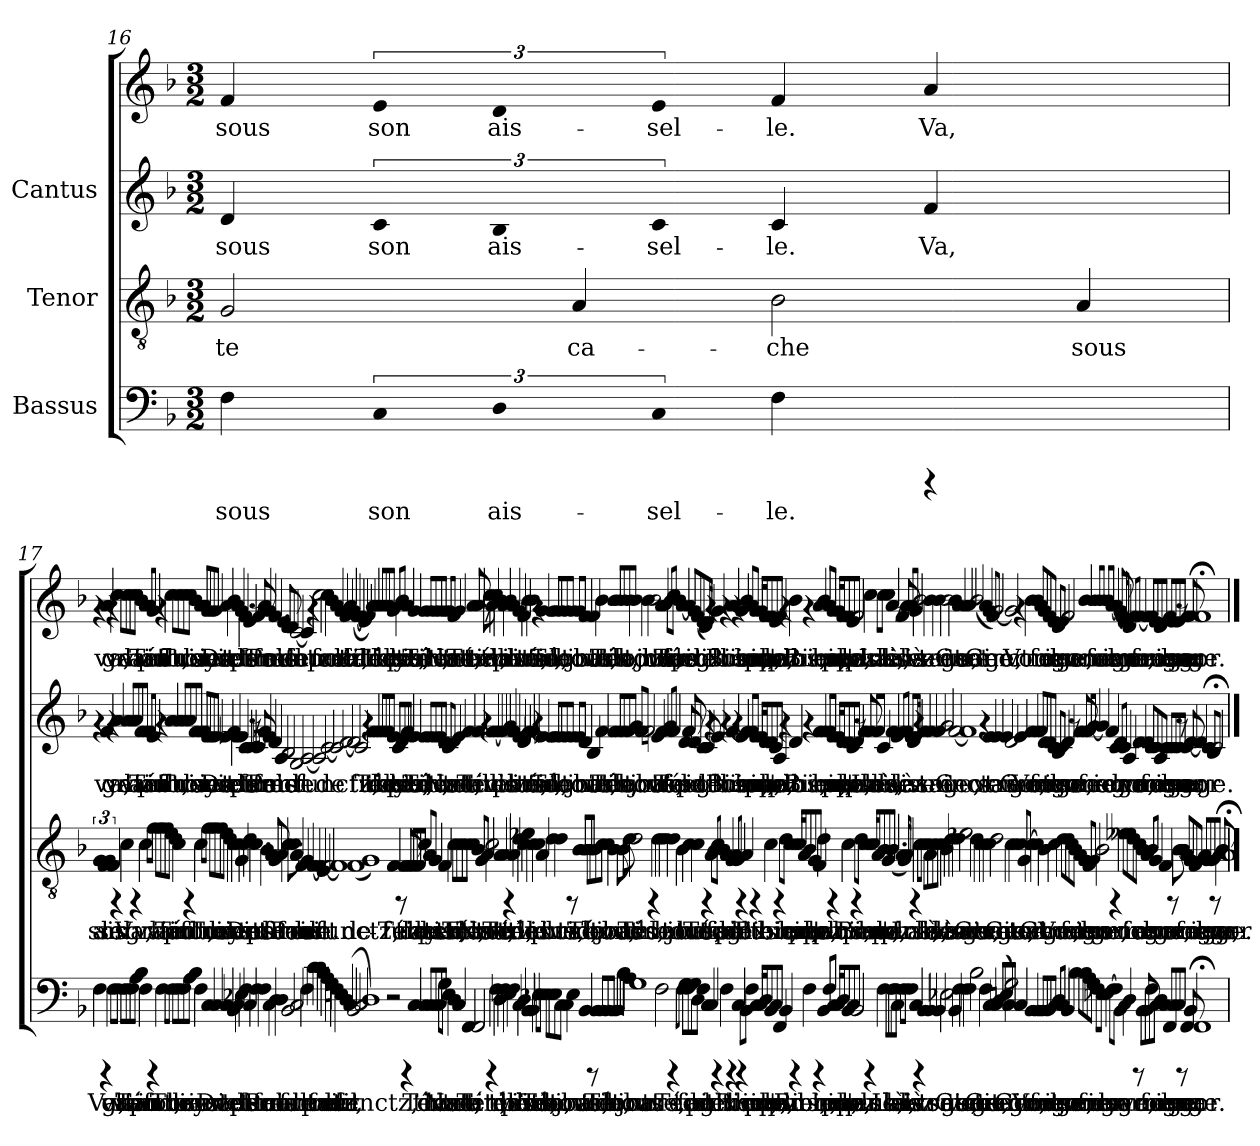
**kern	**text	**kern	**text	**kern	**text	**kern	**text
*part3	*part3	*part2	*part2	*part1	*part1	*part1	*part1
*staff4	*staff4	*staff3	*staff3	*staff2	*staff2	*staff1	*staff1
*I"Bassus	*	*I"Tenor	*	*I"Cantus	*	*	*
*clefF4	*	*clefGv2	*	*clefG2	*	*clefG2	*
*k[b-]	*	*k[b-]	*	*k[b-]	*	*k[b-]	*
*F:	*	*F:	*	*F:	*	*F:	*
*M3/2	*	*M3/2	*	*M3/2	*	*M3/2	*
=16	=16	=16	=16	=16	=16	=16	=16
!	!LO:LY:b:cj	!	!LO:LY:b:cj	!	!LO:LY:b:cj	!	!LO:LY:b:cj
4F\	sous	2G/	te	4d/	sous	4f/	sous
*	*	*	*	*	*	*MM132	*
!LO:N:vis=4	!LO:LY:b:cj	!	!	!LO:N:vis=4	!LO:LY:b:cj	!LO:N:vis=4	!LO:LY:b:cj
6C/	son	.	.	6c/	son	6e/	son
!LO:N:vis=4	!LO:LY:b:cj	!	!	!LO:N:vis=4	!LO:LY:b:cj	!LO:N:vis=4	!LO:LY:b:cj
6D/	ais-	.	.	6B-/	ais-	6d/	ais-
!	!	!	!LO:LY:b:cj	!	!	!	!
.	.	4A/	ca-	.	.	.	.
!LO:N:vis=4	!LO:LY:b:cj	!	!	!LO:N:vis=4	!LO:LY:b:cj	!LO:N:vis=4	!LO:LY:b:cj
6C/	-sel-	.	.	6c/	-sel-	6e/	-sel-
!	!LO:LY:b:cj	!	!LO:LY:b:cj	!	!LO:LY:b:cj	!	!LO:LY:b:cj
4F\	-le.	2B-\	-che	4c/	-le.	4f/	-le.
!	!	!	!	!	!LO:LY:b:cj	!	!LO:LY:b:cj
4rCCC	.	.	.	4f/	Va,	4a/	Va,
!	!	!	!LO:LY:b:cj	!	!	!	!
4ryy	.	4A/	sous	4ryy	.	4ryy	.
!!LO:LB:g=z
=17	=17	=17	=17	=17	=17	=17	=17
!	!LO:LY:b:cj	!LO:N:vis=4	!LO:LY:b:cj	!	!	!	!
4F\	Va,	6G/	son	4rf	.	4rf	.
!	!	!LO:N:vis=4	!LO:LY:b:cj	!	!	!	!
.	.	6F/	ais-	.	.	.	.
!	!	!	!	!	!LO:LY:b:cj	!	!LO:LY:b:cj
4rCCC	.	.	.	4f/	va,	4a/	va,
!	!	!LO:N:vis=4	!LO:LY:b:cj	!	!	!	!
.	.	6G/	-sel-	.	.	.	.
!	!LO:LY:b:cj	!	!LO:LY:b:cj	!	!	!	!
4F\	va	4F/	-le.	4rf	.	4rf	.
!	!LO:LY:b:cj	!	!	!	!LO:LY:b:cj	!	!LO:LY:b:cj
8F\L	grand	4rFF	.	4a/	va	4cc\	va
!	!LO:LY:b:cj	!	!	!	!	!	!
8F\J	vi-	.	.	.	.	.	.
!	!LO:LY:a:cj	!	!LO:LY:a:cj	!	!LO:LY:a:cj	!	!LO:LY:a:cj
8F\L	-lain	4c\	Va,	8a/L	grand	8cc\L	grand
!	!LO:LY:a:cj	!	!	!	!LO:LY:a:cj	!	!LO:LY:a:cj
8F\	Té-	.	.	8a/	vi-	8cc\	vi-
!	!LO:LY:a:cj	!	!	!	!LO:LY:a:cj	!	!LO:LY:a:cj
8A\	-tin	4rFF	.	8a/	-lain	8cc\	-lain
!	!LO:LY:a:cj	!	!	!	!LO:LY:a:cj	!	!LO:LY:a:cj
8B-\J	pu	.	.	8f/J	Té-	8b-\J	Té-
!	!LO:LY:a:cj	!	!LO:LY:a:cj	!	!LO:LY:a:cj	!	!LO:LY:a:cj
4F\	ant,	4c\	va	8f/L	-tin	8a/L	-tin
!	!	!	!	!	!LO:LY:a:cj	!	!LO:LY:a:cj
.	.	.	.	8f/J	pu	8a/J	pu-
!	!	!	!LO:LY:a:cj	!	!LO:LY:a:cj	!	!LO:LY:a:cj
4rCCC	.	8f\L	grand	4e/	ant,	4g/	-ant,
!	!	!	!LO:LY:a:cj	!	!	!	!
.	.	8f\J	vi-	.	.	.	.
!	!LO:LY:a:cj	!	!LO:LY:a:cj	!	!	!	!
4F\	Tu	8f\L	-lain	4rf	.	4rf	.
!	!	!	!LO:LY:a:cj	!	!	!	!
.	.	8f\	Té-	.	.	.	.
!	!LO:LY:a:cj	!	!LO:LY:a:cj	!	!LO:LY:a:cj	!	!LO:LY:a:cj
8F\L	four-	8e\	-tin	4a/	Tu	4cc\	Tu
!	!LO:LY:a:cj	!	!LO:LY:a:cj	!	!	!	!
8F\J	-ni-	8d\J	pu	.	.	.	.
!	!LO:LY:a:cj	!	!LO:LY:a:cj	!	!LO:LY:a:cj	!	!LO:LY:a:cj
8F\L	-roys	4c\	ant,	8a/L	four-	8cc\L	four-
!	!LO:LY:a:cj	!	!	!	!LO:LY:a:cj	!	!LO:LY:a:cj
8F\	bien	.	.	8a/	-ni-	8cc\	-ni-
!	!LO:LY:a:cj	!	!	!	!LO:LY:a:cj	!	!LO:LY:a:cj
8A\	en	4rFF	.	8a/	-roys	8cc\	-roys
!	!LO:LY:a:cj	!	!	!	!LO:LY:a:cj	!	!LO:LY:a:cj
8B-\J	su-	.	.	8f/J	bien	8b-\J	bien
!	!LO:LY:a:cj	!	!LO:LY:a:cj	!	!LO:LY:a:cj	!	!LO:LY:a:cj
4F\	-ant	4c\	Tu	8f/L	en	8a/L	en
!	!	!	!	!	!LO:LY:a:cj	!	!LO:LY:a:cj
.	.	.	.	8f/	su-	8a/	su-
!	!LO:LY:a:cj	!	!LO:LY:a:cj	!	!LO:LY:a:cj	!	!LO:LY:a:cj
4C/	De	8f\L	four-	8e/	-ant	8g/	-ant
!	!	!	!LO:LY:a:cj	!	!LO:LY:a:cj	!	!LO:LY:a:cj
.	.	8f\J	-ni-	8e/J	De	8g/J	De
!	!LO:LY:a:cj	!	!LO:LY:a:cj	!	!LO:LY:a:cj	!	!LO:LY:a:cj
4C/	ci-	8f\L	-roys	4e/	ci-	4g/	ci-
!	!	!	!LO:LY:a:cj	!	!	!	!
.	.	8f\	bien	.	.	.	.
!	!LO:LY:a:cj	!	!LO:LY:a:cj	!	!LO:LY:a:cj	!	!LO:LY:a:cj
4C/	-vet-	8e\	en	4e/	-vet-	4a/	-vet-
!	!	!	!LO:LY:a:cj	!	!	!	!
.	.	8d\J	su-	.	.	.	.
!	!LO:LY:b:cj	!	!LO:LY:b:cj	!	!LO:LY:b:cj	!	!LO:LY:b:cj
4BB-/	-tes	4c\	-ant	4f/	-tes	4b-\	-tes
!	!LO:LY:b:cj	!	!LO:LY:b:cj	!	!LO:LY:b:cj	!	!LO:LY:b:cj
4C/	et	4c\	De	4e-X\	et	4a/	et
!	!LO:LY:b:cj	!	!LO:LY:b:cj	!	!LO:LY:b:cj	!	!LO:LY:b:cj
4E-X\	de	4G/	ci-	4e-/	de	4g/	de
!	!LO:LY:b:cj	!	!LO:LY:b:cj	!	!LO:LY:b:cj	!	!LO:LY:b:cj
4F\	par-	4c\	-vet-	4c/	par-	4f\	par-
!	!LO:LY:a:cj	!	!LO:LY:a:cj	!	!LO:LY:a:cj	!	!LO:LY:a:cj
4C/	-fums	4d\	-tes	4c/	-fums	4e/	-fums
!	!LO:LY:a:cj	!	!LO:LY:a:cj	!	!	!	!
4F\	Pour	4.c\	et	8rf	.	8rf	.
!	!	!	!	!	!LO:LY:a:cj	!	!LO:LY:a:cj
.	.	.	.	8c/	Pour	8f/	Pour
!	!LO:LY:a:cj	!	!	!	!LO:LY:a:cj	!	!LO:LY:a:cj
4F\	fai-	.	.	4f/	fai-	4a/	fai-
!	!	!	!LO:LY:a:cj	!	!	!	!
.	.	4B-\	de	.	.	.	.
!	!LO:LY:a:cj	!	!	!	!LO:LY:a:cj	!	!LO:LY:a:cj
4C/	-re	.	.	4e/	-re	4g/	-re
!	!	!	!LO:LY:a:cj	!	!	!	!
.	.	8A/	par-	.	.	.	.
!	!LO:LY:a:cj	!	!LO:LY:a:cj	!	!LO:LY:a:cj	!	!LO:LY:a:cj
4D\	cent	4G/	-fums	4d/	cent	4.f/	cent
!	!LO:LY:a:cj	!	!LO:LY:a:cj	!	!LO:LY:a:cj	!	!
4D\	mil-	4A/	Pour	4A/	mil-	.	.
!	!	!	!	!	!	!	!LO:LY:a:cj
.	.	.	.	.	.	8e/	mil-
!	!LO:LY:a:cj	!	!LO:LY:a:cj	!	!LO:LY:a:cj	!	!LO:LY:a:cj
2BB-/	-le	4.c\	fai-	2B-/	-le	4d/	-le
!	!	!	!	!	!	!	!LO:LY:a:cj
.	.	.	.	.	.	4d/	de-
!	!	!	!LO:LY:a:cj	!	!	!	!
.	.	8c\	-re	.	.	.	.
!	!LO:LY:a:cj	!	!LO:LY:a:cj	!	!LO:LY:a:cj	!	!LO:LY:a:cj
2C/	de-	4A/	cent	2G/	de-	[<2c/	-functz,
!	!	!	!LO:LY:a:cj	!	!	!	!
.	.	4F/	mil-	.	.	.	.
!	!LO:LY:a:cj	!	!LO:LY:a:cj	!	!LO:LY:a:cj	!	!LO:LY:a:cj
4F\	-functz,	4G/	-le	[<2A/	-functz,	4c/]	.
!	!LO:LY:a:cj	!	!LO:LY:a:cj	!	!	!	!
4c\	pour	[<4F/	de-	.	.	4rf	.
!	!LO:LY:b:cj	!	!LO:LY:b:cj	!	!LO:LY:b:cj	!	!LO:LY:b:cj
4c\	fai-	4F/]	-	2A/]	.	2cc\	pour
!	!LO:LY:b:cj	!	!LO:LY:b:cj	!	!	!	!
4B-\	-re	4E/	.	.	.	.	.
!	!LO:LY:b:cj	!	!LO:LY:b:cj	!	!LO:LY:b:cj	!	!LO:LY:b:cj
4A\	cent	[<2F/	functz,	[<2c/	de-	4cc\	fai-
!	!LO:LY:b:cj	!	!	!	!	!	!LO:LY:b:cj
4G\	mil-	.	.	.	.	4b-\	-re
!	!LO:LY:a:cj	!	!	!	!	!	!LO:LY:a:cj
4F\	-le	1F]	.	2c/]	.	4a/	cent
!	!LO:LY:a:cj	!	!	!	!	!	!LO:LY:a:cj
4E\	de-	.	.	.	.	4g/	mil-
!	!LO:LY:a:cj	!	!	!	!	!	!LO:LY:a:cj
(<4D/	-functz,	.	.	[<2d/	.	4f/	-le
!	!LO:LY:a:cj	!	!	!	!	!	!LO:LY:a:cj
4C/	.	.	.	.	.	4a/	de-
!	!	!	!LO:LY:a:cj	!	!LO:LY:a:cj	!	!LO:LY:a:cj
2BB-/	.	(<1F	de-	2d/]	-	(<4g/	-functz,
!	!	!	!	!	!	!	!LO:LY:a:cj
.	.	.	.	.	.	[<4f/	.
!	!	!	!	!	!LO:LY:a:cj	!	!LO:LY:a:cj
2C/	.	.	.	2c/	functz,	4f/]	.
!	!	!	!	!	!	!	!LO:LY:a:cj
.	.	.	.	.	.	4e/	.
!	!	!	!	!	!	!	!LO:LY:a:cj
1D)	.	1G)	.	4rf	.	4f/)	.
!	!	!	!	!	!LO:LY:a:cj	!	!LO:LY:a:cj
.	.	.	.	4f/	Té-	4a/	Té-
!	!	!	!	!	!LO:LY:a:cj	!	!LO:LY:a:cj
.	.	.	.	8f/L	-tin	8a/L	-tin
!	!	!	!	!	!LO:LY:a:cj	!	!LO:LY:a:cj
.	.	.	.	8f/	de	8a/	de
!	!	!	!	!	!LO:LY:a:cj	!	!LO:LY:a:cj
.	.	.	.	8f/	lay-	8a/	lay-
!	!	!	!	!	!LO:LY:a:cj	!	!LO:LY:a:cj
.	.	.	.	8f/J	-deur	8a/J	-deur
!	!	!	!LO:LY:b:cj	!	!LO:LY:b:cj	!	!LO:LY:b:cj
2r	.	4F/	-functz,	8e/L	des-	8g/L	des-
!	!	!	!	!	!LO:LY:b:cj	!	!LO:LY:b:cj
.	.	.	.	8c/	-pi-	8a/J	-pi-
!	!	!	!	!	!LO:LY:b:cj	!	!LO:LY:b:cj
.	.	8rFF	.	8d/	-ten-	4b-\	-ten-
!	!	!	!LO:LY:b:cj	!	!LO:LY:b:cj	!	!
.	.	8F/	Té-	8e/J	-	.	.
!	!	!	!LO:LY:b:cj	!	!LO:LY:b:cj	!	!LO:LY:b:cj
4rCCC	.	8F/L	-tin	4f/	se,	4a/	-se,
!	!	!	!LO:LY:b:cj	!	!	!	!
.	.	8F/	de	.	.	.	.
!	!LO:LY:b:cj	!	!LO:LY:b:cj	!	!LO:LY:b:cj	!	!LO:LY:b:cj
4C/	Té-	8F/	lay-	4e/	Té-	4g/	Té-
!	!	!	!LO:LY:b:cj	!	!	!	!
.	.	8F/J	-deur	.	.	.	.
!	!LO:LY:a:cj	!	!LO:LY:a:cj	!	!LO:LY:a:cj	!	!LO:LY:a:cj
8C/L	-tin	8c/L	des-	8e/L	-tin,	8g/L	-tin,
!	!LO:LY:a:cj	!	!LO:LY:a:cj	!	!LO:LY:a:cj	!	!LO:LY:a:cj
8C/	dont	8A/J	-pi-	8e/	dont	8g/	dont
!	!LO:LY:a:cj	!	!LO:LY:a:cj	!	!LO:LY:a:cj	!	!LO:LY:a:cj
8C/	Na-	4G/	-ten-	8e/	Na-	8g/	Na-
!	!LO:LY:a:cj	!	!	!	!LO:LY:a:cj	!	!LO:LY:a:cj
8C/J	-ture	.	.	8e/J	-ture	8g/J	-ture
!	!LO:LY:a:cj	!	!LO:LY:a:cj	!	!LO:LY:a:cj	!	!LO:LY:a:cj
8G\L	est	4F/	-se,	8d/L	est	8g/L	est
!	!LO:LY:a:cj	!	!	!	!LO:LY:a:cj	!	!LO:LY:a:cj
8E\J	hon-	.	.	8c/J	hon-	8g/J	hon-
!	!LO:LY:a:cj	!	!LO:LY:a:cj	!	!LO:LY:a:cj	!	!LO:LY:a:cj
4D\	-teu-	4c\	Té-	4d/	-teu-	4f/	-teu-
!	!LO:LY:a:cj	!	!LO:LY:a:cj	!	!LO:LY:a:cj	!	!LO:LY:a:cj
4C/	-se,	8c\L	-tin,	4e/	-se,	4.g/	-se,
!	!	!	!LO:LY:a:cj	!	!	!	!
.	.	8c\	dont	.	.	.	.
!	!LO:LY:a:cj	!	!LO:LY:a:cj	!	!LO:LY:a:cj	!	!
4FF/	Té-	8c\	Na-	4f/	Té-	.	.
!	!	!	!LO:LY:a:cj	!	!	!	!LO:LY:a:cj
.	.	8c\J	-ture	.	.	8a/	Té-
!	!LO:LY:a:cj	!	!LO:LY:a:cj	!	!LO:LY:a:cj	!	!LO:LY:a:cj
2FF/	-tin,	8B-/L	est	4f/	-tin	4a/	-tin,
!	!	!	!LO:LY:a:cj	!	!	!	!
.	.	8G/J	hon-	.	.	.	.
!	!	!	!LO:LY:a:cj	!	!	!	!
.	.	4A/	-teu-	4rf	.	8rf	.
!	!	!	!	!	!	!	!LO:LY:a:cj
.	.	.	.	.	.	8cc\	té-
!	!	!	!LO:LY:a:cj	!	!LO:LY:a:cj	!	!LO:LY:a:cj
4rCCC	.	2c\	-se,	4f/	des	4a/	-tin
!	!LO:LY:a:cj	!	!	!	!LO:LY:a:cj	!	!LO:LY:a:cj
4F\	té-	.	.	[<4f/	vi-	4cc\	des
!	!LO:LY:a:cj	!	!LO:LY:a:cj	!	!LO:LY:a:cj	!	!LO:LY:a:cj
4D\	-tin	4A/	Té-	4f/]	-	4b-\	vi-
!	!LO:LY:a:cj	!	!LO:LY:a:cj	!	!LO:LY:a:cj	!	!LO:LY:a:cj
4F\	des	4A/	-tin,	4f/	lains	4a/	-lains
!	!LO:LY:b:cj	!	!	!	!LO:LY:b:cj	!	!LO:LY:b:cj
4E-X\	vi-	4rFF	.	4g/	le	4b-\	le
!	!LO:LY:b:cj	!	!LO:LY:b:cj	!	!LO:LY:b:cj	!	!LO:LY:b:cj
4F\	-lains	4A/	té-	4f/	plus	4a/	plus
!	!LO:LY:b:cj	!	!LO:LY:b:cj	!	!LO:LY:b:cj	!	!LO:LY:b:cj
4C/	le	4d\	-tin	4e/	bra-	4g/	bra-
!	!LO:LY:b:cj	!	!LO:LY:b:cj	!	!LO:LY:b:cj	!	!LO:LY:b:cj
4D\	plus	4c\	des	4d/	-ve,	4f/	-ve,
!	!LO:LY:a:cj	!	!LO:LY:a:cj	!	!LO:LY:a:cj	!	!LO:LY:a:cj
4BB-/	bra-	4e-X\	vi-	4f/	té-	4b-\	té-
!	!LO:LY:a:cj	!	!LO:LY:a:cj	!	!LO:LY:a:cj	!	!LO:LY:a:cj
4BB-/	-ve,	4c\	-lains	4f/	-tin,	4b-\	-tin,
!	!LO:LY:a:cj	!	!LO:LY:a:cj	!	!	!	!
4E-X\	Té-	4c\	le	4rf	.	4rf	.
!	!LO:LY:a:cj	!	!LO:LY:a:cj	!	!LO:LY:a:cj	!	!LO:LY:a:cj
8E-\L	-tin,	4A/	plus	4e-X/	Té-	4g/	Té-
!	!LO:LY:a:cj	!	!	!	!	!	!
8E-\J	dont	.	.	.	.	.	.
!	!LO:LY:a:cj	!	!LO:LY:a:cj	!	!LO:LY:a:cj	!	!LO:LY:a:cj
8E-X\L	le	4d\	bra-	8e-X/L	-tin,	8g/L	-tin,
!	!LO:LY:a:cj	!	!	!	!LO:LY:a:cj	!	!LO:LY:a:cj
8E-\	bout	.	.	8e-/	dont	8g/	dont
!	!LO:LY:a:cj	!	!LO:LY:a:cj	!	!LO:LY:a:cj	!	!LO:LY:a:cj
8C\	tous-	4d\	-ve,	8e-/	le	8g/	le
!	!LO:LY:a:cj	!	!	!	!LO:LY:a:cj	!	!LO:LY:a:cj
8C\J	-jours	.	.	8e-/J	bout	8g/J	bout
!	!LO:LY:a:cj	!	!	!	!LO:LY:a:cj	!	!LO:LY:a:cj
4E-\	ba-	8rFF	.	8e-/L	tous-	8g/L	tous-
!	!	!	!LO:LY:a:cj	!	!LO:LY:a:cj	!	!LO:LY:a:cj
.	.	8B-/L	Té-	8e-/J	-jours	8g/J	-jours
!	!LO:LY:a:cj	!	!LO:LY:a:cj	!	!LO:LY:a:cj	!	!LO:LY:a:cj
4BB-/	-ve,	8B-/	-tin,	4d/	ba-	4f/	ba-
!	!	!	!LO:LY:a:cj	!	!	!	!
.	.	8B-/J	dont	.	.	.	.
!	!	!	!LO:LY:a:cj	!	!LO:LY:a:cj	!	!LO:LY:a:cj
8rCCC	.	8B-\L	le	4B-/	-ve,	4f/	-ve,
!	!LO:LY:a:cj	!	!LO:LY:a:cj	!	!	!	!
8BB-/L	Té-	8B-\	bout	.	.	.	.
!	!LO:LY:a:cj	!	!LO:LY:a:cj	!	!LO:LY:a:cj	!	!LO:LY:a:cj
8BB-/	-tin,	8c\	tous-	4f/	Té-	4b-\	Té-
!	!LO:LY:a:cj	!	!LO:LY:a:cj	!	!	!	!
8BB-/J	dont	8c\J	-jours	.	.	.	.
!	!LO:LY:a:cj	!	!LO:LY:a:cj	!	!LO:LY:a:cj	!	!LO:LY:a:cj
8BB-/L	le	4B-\	ba-	8f/L	-tin,	8b-/L	-tin,
!	!LO:LY:a:cj	!	!	!	!LO:LY:a:cj	!	!LO:LY:a:cj
8BB-/J	bout	.	.	8f/	dont	8b-/	dont
!	!LO:LY:a:cj	!	!LO:LY:a:cj	!	!LO:LY:a:cj	!	!LO:LY:a:cj
8B-\L	tous-	8B-\	-ve,	8f/	le	8b-/	le
!	!LO:LY:a:cj	!	!LO:LY:a:cj	!	!LO:LY:a:cj	!	!LO:LY:a:cj
8A\J	-jours	8d\	Té-	8f/J	bout	8b-/J	bout
!	!LO:LY:b:cj	!	!LO:LY:b:cj	!	!LO:LY:b:cj	!	!LO:LY:b:cj
1G	ba-	2d\	-tin,	8g/L	tous-	4b-\	tous-
!	!	!	!	!	!LO:LY:b:cj	!	!
.	.	.	.	8f/J	-jours	.	.
!	!	!	!	!	!LO:LY:b:cj	!	!LO:LY:b:cj
.	.	.	.	2f/	ba-	4b-\	-jours
!	!	!	!	!	!	!	!LO:LY:b:cj
.	.	4rFF	.	.	.	2b-\	ba-
!	!	!	!LO:LY:b:cj	!	!LO:LY:b:cj	!	!
.	.	4d\	dont	4e/	--	.	.
!	!LO:LY:a:cj	!	!LO:LY:a:cj	!	!LO:LY:a:cj	!	!LO:LY:a:cj
2F\	-ve,	4d\	le	4f/	-ve,	4a/	-ve,
!	!	!	!LO:LY:a:cj	!	!LO:LY:a:cj	!	!LO:LY:a:cj
.	.	4d\	bout	8f/L	Té-	8a/L	Té-
!	!	!	!	!	!LO:LY:a:cj	!	!LO:LY:a:cj
.	.	.	.	8g/J	-tin	8b-/J	-tin
!	!	!	!LO:LY:a:cj	!	!LO:LY:a:cj	!	!LO:LY:a:cj
4rCCC	.	4d\	tous-	4.f/	faict	8cc\L	faict
!	!	!	!	!	!	!	!LO:LY:a:cj
.	.	.	.	.	.	8b-\J	de
!	!LO:LY:a:cj	!	!LO:LY:a:cj	!	!	!	!LO:LY:a:cj
8F\L	Té-	4B-\	-jours	.	.	[<4a/	poix
!	!LO:LY:a:cj	!	!	!	!LO:LY:a:cj	!	!
8G\J	-tin	.	.	8d/	de	.	.
!	!LO:LY:a:cj	!	!LO:LY:a:cj	!	!LO:LY:a:cj	!	!LO:LY:a:cj
8F\L	faict	4c\	ba-	8f/	poix	8a/L]	.
!	!LO:LY:a:cj	!	!	!	!LO:LY:a:cj	!	!LO:LY:a:cj
8G\	de	.	.	4d/	et	8g/	et
!	!LO:LY:a:cj	!	!LO:LY:a:cj	!	!	!	!LO:LY:a:cj
8D\	poix	4c\	-ve,	.	.	(<8f/	de
!	!LO:LY:a:cj	!	!	!	!LO:LY:a:cj	!	!LO:LY:a:cj
8F\J	et	.	.	8c/	de	16e/	.
!	!	!	!	!	!	!	!LO:LY:a:cj
.	.	.	.	.	.	16d/J)	.
!	!LO:LY:a:cj	!	!	!	!LO:LY:a:cj	!	!LO:LY:a:cj
4C/	de	4rFF	.	4c/	glus.	4e/	glus.
!	!LO:LY:a:cj	!	!LO:LY:a:cj	!	!	!	!
4C/	glus.	8A/L	Té-	4rf	.	4rf	.
!	!	!	!LO:LY:a:cj	!	!	!	!
.	.	8B-/J	-tin	.	.	.	.
!	!	!	!LO:LY:a:cj	!	!LO:LY:a:cj	!	!LO:LY:a:cj
4rCCC	.	8c\L	faict	4e/	Bien,	4g/	Bien,
!	!	!	!LO:LY:a:cj	!	!	!	!
.	.	8B-\J	de	.	.	.	.
!	!LO:LY:a:cj	!	!LO:LY:a:cj	!	!	!	!
4F\	Bien,	4A/	poix	4rf	.	4rf	.
!	!	!	!LO:LY:a:cj	!	!LO:LY:a:cj	!	!LO:LY:a:cj
4rCCC	.	8G/L	et	4f/	bien,	4a/	bien,
!	!	!	!LO:LY:a:cj	!	!	!	!
.	.	8A/J	de	.	.	.	.
!	!LO:LY:a:cj	!	!LO:LY:a:cj	!	!	!	!
4C/	bien,	4G/	glus.	4rf	.	4rf	.
!	!	!	!	!	!LO:LY:b:cj	!	!LO:LY:b:cj
4rCCC	.	4rFF	.	4e/	bien,	4g/	bien,
!	!LO:LY:b:cj	!	!LO:LY:b:cj	!	!LO:LY:b:cj	!	!LO:LY:b:cj
8BB-\L	bien	4A/	Bien,	8f/L	bien	8b-/L	bien
!	!LO:LY:b:cj	!	!	!	!LO:LY:b:cj	!	!LO:LY:b:cj
8F\J	ma	.	.	8f/J	ma	8a/J	ma
!	!LO:LY:b:cj	!	!	!	!LO:LY:b:cj	!	!LO:LY:b:cj
16C/L	plu-	4rFF	.	16e/L	plu-	16g/L	plu-
!	!LO:LY:b:cj	!	!	!	!LO:LY:b:cj	!	!LO:LY:b:cj
16C/	-me,	.	.	16e/	-me,	16g/	-me,
!	!LO:LY:b:cj	!	!	!	!LO:LY:b:cj	!	!LO:LY:b:cj
8D/	n'en	.	.	8d/	n'en	8f/	n'en
!	!LO:LY:b:cj	!	!LO:LY:b:cj	!	!LO:LY:b:cj	!	!LO:LY:b:cj
8BB-/	par-	4c\	bien,	8d/	par-	8f/	par-
!	!LO:LY:b:cj	!	!	!	!LO:LY:b:cj	!	!LO:LY:b:cj
8C/J	-lez	.	.	8c/J	-lez	8e/J	-lez
!	!LO:LY:a:cj	!	!	!	!LO:LY:a:cj	!	!LO:LY:a:cj
4FF/	plus,	4rFF	.	4A/	plus,	4f/	plus,
!	!LO:LY:a:cj	!	!LO:LY:a:cj	!	!	!	!
4BB-/	Bien,	8d\L	bien,	4rf	.	4rf	.
!	!	!	!LO:LY:a:cj	!	!	!	!
.	.	8c\J	bien	.	.	.	.
!	!	!	!LO:LY:a:cj	!	!LO:LY:a:cj	!	!LO:LY:a:cj
4rCCC	.	16c/L	ma	4d/	Bien,	4b-\	Bien,
!	!	!	!LO:LY:a:cj	!	!	!	!
.	.	16c/	plu-	.	.	.	.
!	!	!	!LO:LY:a:cj	!	!	!	!
.	.	8A/	-me,	.	.	.	.
!	!LO:LY:a:cj	!	!LO:LY:a:cj	!	!	!	!
4F\	bien,	8B-/	n'en	4rf	.	4rf	.
!	!	!	!LO:LY:a:cj	!	!	!	!
.	.	8G/J	par-	.	.	.	.
!	!	!	!LO:LY:a:cj	!	!LO:LY:a:cj	!	!LO:LY:a:cj
4rCCC	.	4F/	-lez	4f/	bien,	4a/	bien,
!	!LO:LY:a:cj	!	!LO:LY:a:cj	!	!LO:LY:a:cj	!	!LO:LY:a:cj
8BB-/L	bien	4d\	plus,	8f/L	bien	8b-/L	bien
!	!LO:LY:a:cj	!	!	!	!LO:LY:a:cj	!	!LO:LY:a:cj
8F/J	ma	.	.	8f/J	ma	8a/J	ma
!	!LO:LY:a:cj	!	!	!	!LO:LY:a:cj	!	!LO:LY:a:cj
16C/L	plu-	4rFF	.	16e/L	plu-	16g/L	plu-
!	!LO:LY:a:cj	!	!	!	!LO:LY:a:cj	!	!LO:LY:a:cj
16C/	-me,	.	.	16e/	-me,	16g/	-me,
!	!LO:LY:a:cj	!	!	!	!LO:LY:a:cj	!	!LO:LY:a:cj
8D/	n'en	.	.	8d/	n'en	8f/	n'en
!	!LO:LY:a:cj	!	!LO:LY:a:cj	!	!LO:LY:a:cj	!	!LO:LY:a:cj
8BB-/	par-	4c\	Bien,	8d/	par-	8f/	par-
!	!LO:LY:a:cj	!	!	!	!LO:LY:a:cj	!	!LO:LY:a:cj
8C/J	-lez	.	.	8c/J	-lez	8e/J	-lez
!	!LO:LY:a:cj	!	!	!	!LO:LY:a:cj	!	!LO:LY:a:cj
2BB-/	plus,	4rFF	.	4d/	plus,	2f/	plus,
!	!	!	!LO:LY:a:cj	!	!	!	!
.	.	8d\L	bien	8rf	.	.	.
!	!	!	!LO:LY:a:cj	!	!LO:LY:a:cj	!	!
.	.	8c\J	ma	8f/	Lais-	.	.
!	!	!	!LO:LY:a:cj	!	!LO:LY:a:cj	!	!LO:LY:a:cj
4rCCC	.	16c/L	plu-	8f/L	-se-	4cc\	Lais-
!	!	!	!LO:LY:a:cj	!	!	!	!
.	.	16c/	-me,	.	.	.	.
!	!	!	!LO:LY:a:cj	!	!LO:LY:a:cj	!	!
.	.	8A/	n'en	8f/J	-le	.	.
!	!LO:LY:a:cj	!	!LO:LY:a:cj	!	!LO:LY:a:cj	!	!LO:LY:a:cj
4F\	Lais-	8B-/	par-	4c/	là,	8cc\L	-se-
!	!	!	!LO:LY:a:cj	!	!	!	!LO:LY:a:cj
.	.	8G/J	-lez	.	.	8cc\J	-le
!	!LO:LY:b:cj	!	!LO:LY:b:cj	!	!LO:LY:b:cj	!	!LO:LY:b:cj
8F\L	-se-	(<4.B-/	plus,	4f/	lais-	4a/	là,
!	!LO:LY:b:cj	!	!	!	!	!	!
8F\	-le	.	.	.	.	.	.
!	!LO:LY:b:cj	!	!	!	!LO:LY:b:cj	!	!
8C\	là,	.	.	8e/L	-sez-	8rf	.
!	!LO:LY:b:cj	!	!LO:LY:b:cj	!	!LO:LY:b:cj	!	!LO:LY:b:cj
8F\J	lais-	16A/L	.	8f/J	-le	8f/	lais-
!	!	!	!LO:LY:b:cj	!	!	!	!
.	.	16G/J	.	.	.	.	.
!	!LO:LY:b:cj	!	!LO:LY:b:cj	!	!LO:LY:b:cj	!	!LO:LY:b:cj
8F\L	-sez-	4A/)	.	8f/L	là	8a/L	-sez-
!	!LO:LY:b:cj	!	!	!	!LO:LY:b:cj	!	!LO:LY:b:cj
8F\J	-le	.	.	16e/	.	8a/J	-le
!	!	!	!	!	!LO:LY:b:cj	!	!
.	.	.	.	16d/J	.	.	.
!	!LO:LY:b:cj	!	!	!	!LO:LY:b:cj	!	!LO:LY:b:cj
4C/	là	4rFF	.	4e/	.	4g/	là
!	!	!	!LO:LY:a:cj	!	!	!	!LO:LY:a:cj
4rCCC	.	4c\	Lais-	4rf	.	2b-\	ven-
!	!LO:LY:a:cj	!	!LO:LY:a:cj	!	!LO:LY:a:cj	!	!
4BB-/	ven-	8c\L	-se-	4f/	ven-	.	.
!	!	!	!LO:LY:a:cj	!	!	!	!
.	.	8c\J	-le	.	.	.	.
!	!LO:LY:a:cj	!	!LO:LY:a:cj	!	!LO:LY:a:cj	!	!LO:LY:a:cj
4BB-/	-tre	8A\L	là,	4f/	-tre	4b-\	-tre
!	!	!	!LO:LY:a:cj	!	!	!	!
.	.	8c\	lais-	.	.	.	.
!	!LO:LY:a:cj	!	!LO:LY:a:cj	!	!LO:LY:a:cj	!	!LO:LY:a:cj
4BB-/	sainct	8c\	-sez-	4f/	sainct	4b-\	sainct
!	!	!	!LO:LY:a:cj	!	!	!	!
.	.	8c\J	-le	.	.	.	.
!	!LO:LY:a:cj	!	!LO:LY:a:cj	!	!LO:LY:a:cj	!	!LO:LY:a:cj
2E-X\	Geor-	4B-\	là	2g/	Geor-	2b-\	Geor-
!	!	!	!LO:LY:a:cj	!	!	!	!
.	.	4d\	ven-	.	.	.	.
!	!LO:LY:a:cj	!	!LO:LY:a:cj	!	!LO:LY:a:cj	!	!LO:LY:a:cj
4BB-/	-ge,	4d\	-tre	[<2f/	-ge,	4b-\	-ge,
!	!LO:LY:a:cj	!	!LO:LY:a:cj	!	!	!	!LO:LY:a:cj
4F\	ven-	4d\	sainct	.	.	4a/	ven-
!	!LO:LY:a:cj	!	!LO:LY:a:cj	!	!	!	!LO:LY:a:cj
4F\	-tre	2e-X\	Geor-	1f]	.	4a/	-tre
!	!LO:LY:a:cj	!	!	!	!	!	!LO:LY:a:cj
4F\	sainct	.	.	.	.	4a/	sainct
!	!LO:LY:a:cj	!	!LO:LY:a:cj	!	!	!	!LO:LY:a:cj
2B-\	Geor-	4d\	-ge,	.	.	(<2b-/	Geor-
!	!	!	!LO:LY:a:cj	!	!	!	!
.	.	4c\	ven-	.	.	.	.
!	!LO:LY:b:cj	!	!LO:LY:b:cj	!	!	!	!LO:LY:b:cj
4F\	-ge,	4c\	-tre	4rf	.	4a/	-
!	!LO:LY:b:cj	!	!LO:LY:b:cj	!	!LO:LY:b:cj	!	!LO:LY:b:cj
4C/	ven-	4c\	sainct	4e/	ven-	8g/L	.
!	!	!	!	!	!	!	!LO:LY:b:cj
.	.	.	.	.	.	8f/J)	.
!	!LO:LY:b:cj	!	!LO:LY:b:cj	!	!LO:LY:b:cj	!	!LO:LY:b:cj
8C/L	-tre	2d\	Geor-	4e/	-tre	[<2g/	ge,
!	!LO:LY:b:cj	!	!	!	!	!	!
8D/	sainct	.	.	.	.	.	.
!	!LO:LY:b:cj	!	!	!	!LO:LY:b:cj	!	!
(<8E/	Geor-	.	.	4e/	sainct	.	.
!	!LO:LY:b:cj	!	!	!	!	!	!
8C/J	--	.	.	.	.	.	.
!	!LO:LY:a:cj	!	!LO:LY:a:cj	!	!LO:LY:a:cj	!	!LO:LY:a:cj
2G\)	-	4c\	-ge,	2d/	Geor-	2g/]	.
!	!	!	!LO:LY:a:cj	!	!	!	!
.	.	4c\	ven-	.	.	.	.
!	!LO:LY:a:cj	!	!LO:LY:a:cj	!	!LO:LY:a:cj	!	!
4C/	ge,	8c/L	-tre	4e/	-ge,	4rf	.
!	!	!	!LO:LY:a:cj	!	!	!	!
.	.	8G/J	sainct	.	.	.	.
!	!LO:LY:a:cj	!	!LO:LY:a:cj	!	!LO:LY:a:cj	!	!LO:LY:a:cj
4BB-/	Vous	[>4c\	Geor-	4f/	Vous	4b-\	Vous
!	!LO:LY:a:cj	!	!LO:LY:a:cj	!	!LO:LY:a:cj	!	!LO:LY:a:cj
8BB-/L	me	4c\]	-	8f/L	me	8b-/L	me
!	!LO:LY:a:cj	!	!	!	!LO:LY:a:cj	!	!LO:LY:a:cj
8BB-/	fe-	.	.	8f/	fe-	8a/	fe-
!	!LO:LY:a:cj	!	!LO:LY:a:cj	!	!LO:LY:a:cj	!	!LO:LY:a:cj
8BB-/	-riez	4B-\	.	8d/	-riez	8g/	-riez
!	!LO:LY:a:cj	!	!	!	!LO:LY:a:cj	!	!LO:LY:a:cj
8BB-/J	ren-	.	.	8d/J	ren-	8f/J	ren-
!	!LO:LY:a:cj	!	!LO:LY:a:cj	!	!LO:LY:a:cj	!	!LO:LY:a:cj
8C/L	-dre	4c\	ge,	8c/L	-dre	8e/L	-dre
!	!LO:LY:a:cj	!	!	!	!LO:LY:a:cj	!	!LO:LY:a:cj
8D/J	ma	.	.	8B-/J	ma	8d/J	ma
!	!LO:LY:a:cj	!	!LO:LY:a:cj	!	!LO:LY:a:cj	!	!LO:LY:a:cj
4C/	gor-	4d\	Vous	4c/	gor-	4e/	gor-
!	!LO:LY:a:cj	!	!LO:LY:a:cj	!	!LO:LY:a:cj	!	!LO:LY:a:cj
4BB-/	-ge,	8d\L	me	4d/	-ge,	2f/	-ge,
!	!	!	!LO:LY:a:cj	!	!	!	!
.	.	8c\	fe-	.	.	.	.
!	!LO:LY:a:cj	!	!LO:LY:a:cj	!	!	!	!
4B-\	vous	8B-\	-riez	8rf	.	.	.
!	!	!	!LO:LY:a:cj	!	!LO:LY:a:cj	!	!
.	.	8A\J	ren-	8f/	vous	.	.
!	!LO:LY:a:cj	!	!LO:LY:a:cj	!	!LO:LY:a:cj	!	!LO:LY:a:cj
8B-\L	me	8G/L	-dre	8f/L	me	4b-/	vous
!	!LO:LY:a:cj	!	!LO:LY:a:cj	!	!LO:LY:a:cj	!	!
8A\	fe-	8F/J	ma	8f/J	fe-	.	.
!	!LO:LY:a:cj	!	!LO:LY:a:cj	!	!LO:LY:a:cj	!	!LO:LY:a:cj
8G\	-riez	4G/	gor-	[<4g/	-riez	8b-/L	me
!	!LO:LY:a:cj	!	!	!	!	!	!LO:LY:a:cj
8F\J	ren-	.	.	.	.	8b-/J	fe-
!	!LO:LY:b:cj	!	!LO:LY:b:cj	!	!LO:LY:b:cj	!	!LO:LY:b:cj
8E-X\L	-dre	2B-\	-ge,	4g/]	.	8b-/L	-riez
!	!LO:LY:b:cj	!	!	!	!	!	!LO:LY:b:cj
8E-\J	ma	.	.	.	.	8b-/J	ren-
!	!LO:LY:b:cj	!	!	!	!LO:LY:b:cj	!	!LO:LY:b:cj
[>4F\	gor-	.	.	4f/	ren-	[<4a/	-dre
!	!LO:LY:b:cj	!	!	!	!LO:LY:b:cj	!	!LO:LY:b:cj
8F\L]	--	4rFF	.	8c/L	-dre	8a/]	.
!	!LO:LY:b:cj	!	!	!	!LO:LY:b:cj	!	!LO:LY:b:cj
8BB-\J	--	.	.	8d/J	ma	(<16g/L	ma
!	!	!	!	!	!	!	!LO:LY:b:cj
.	.	.	.	.	.	16f/J)	.
!	!LO:LY:b:cj	!	!LO:LY:b:cj	!	!LO:LY:b:cj	!	!LO:LY:b:cj
4C/	--	4e-X\	vous	4c/	gor-	4e/	gor-
!	!LO:LY:a:cj	!	!LO:LY:a:cj	!	!LO:LY:a:cj	!	!LO:LY:a:cj
4D\	-ge,	8e-X\L	me	4A/	-ge,	8d/L	-ge,
!	!	!	!LO:LY:a:cj	!	!	!	!LO:LY:a:cj
.	.	8d\	fe-	.	.	8f/J	vous
!	!	!	!LO:LY:a:cj	!	!LO:LY:a:cj	!	!LO:LY:a:cj
8rCCC	.	8c\	-riez	4d/	vous	[<4f/	me
!	!LO:LY:a:cj	!	!LO:LY:a:cj	!	!	!	!
8BB-/	vous	8B-\J	ren-	.	.	.	.
!	!LO:LY:a:cj	!	!LO:LY:a:cj	!	!LO:LY:a:cj	!	!LO:LY:a:cj
8BB-\L	me	8A/L	-dre	8d/L	me	8f/L]	.
!	!LO:LY:a:cj	!	!LO:LY:a:cj	!	!LO:LY:a:cj	!	!LO:LY:a:cj
8F\	fe-	8B-/J	ma	8c/	fe-	8f/	fe-
!	!LO:LY:a:cj	!	!LO:LY:a:cj	!	!LO:LY:a:cj	!	!LO:LY:a:cj
8C\	-riez	4G/	gor-	8c/	-riez	8e/	-riez
!	!LO:LY:a:cj	!	!	!	!LO:LY:a:cj	!	!LO:LY:a:cj
8D\J	ren-	.	.	8A/J	ren-	8d/J	ren-
!	!LO:LY:a:cj	!	!LO:LY:a:cj	!	!LO:LY:a:cj	!	!LO:LY:a:cj
8C/L	-dre	4F/	-ge,	8c/L	-dre	8e/L	-dre
!	!LO:LY:a:cj	!	!	!	!LO:LY:a:cj	!	!LO:LY:a:cj
8FF/	ma	.	.	8c/	ma	8f/	ma
!	!LO:LY:a:cj	!	!	!	!LO:LY:a:cj	!	!LO:LY:a:cj
8C/	gor-	8rFF	.	8c/	gor-	8e/	gor-
!	!LO:LY:a:cj	!	!LO:LY:a:cj	!	!LO:LY:a:cj	!	!LO:LY:a:cj
8C/J	-ge,	8B-\	vous	8c/J	-ge,	8e/J	-ge,
!	!	!	!LO:LY:a:cj	!	!	!	!
8rCCC	.	8B-/L	me	8rf	.	8rf	.
!	!LO:LY:a:cj	!	!LO:LY:a:cj	!	!LO:LY:a:cj	!	!LO:LY:a:cj
8FF/	ma	8A/	fe-	8c/	ma	8f/	ma
!	!LO:LY:a:cj	!	!LO:LY:a:cj	!	!LO:LY:a:cj	!	!LO:LY:a:cj
4BB-/	gor-	8G/	-riez	[<4d/	gor-	4f/	gor-
!	!	!	!LO:LY:a:cj	!	!	!	!
.	.	8F/J	ren-	.	.	.	.
!	!LO:LY:a:cj	!	!LO:LY:a:cj	!	!LO:LY:a:cj	!	!LO:LY:a:cj
1FF;<	-ge.	8G/L	-dre	4d/]	-	1f;<	-ge.
!	!	!	!LO:LY:a:cj	!	!	!	!
.	.	8A/	ma	.	.	.	.
!	!	!	!LO:LY:a:cj	!	!LO:LY:a:cj	!	!
.	.	8G/	gor-	8c/L	ge.	.	.
!	!	!	!LO:LY:a:cj	!	!LO:LY:a:cj	!	!
.	.	8G/J	-ge,	8B-/J	.	.	.
!	!	!	!	!	!LO:LY:a:cj	!	!
.	.	8rFF	.	2c;</	.	.	.
!	!	!	!LO:LY:a:cj	!	!	!	!
.	.	8A/	ma	.	.	.	.
!	!	!	!LO:LY:a:cj	!	!	!	!
.	.	4B-\	gor-	.	.	.	.
!	!	!	!LO:LY:a:cj	!	!	!	!
1ryy	.	1A;<	-ge.	1ryy	.	1ryy	.
=	==	==	==	==	==	==	==
*-	*-	*-	*-	*-	*-	*-	*-
